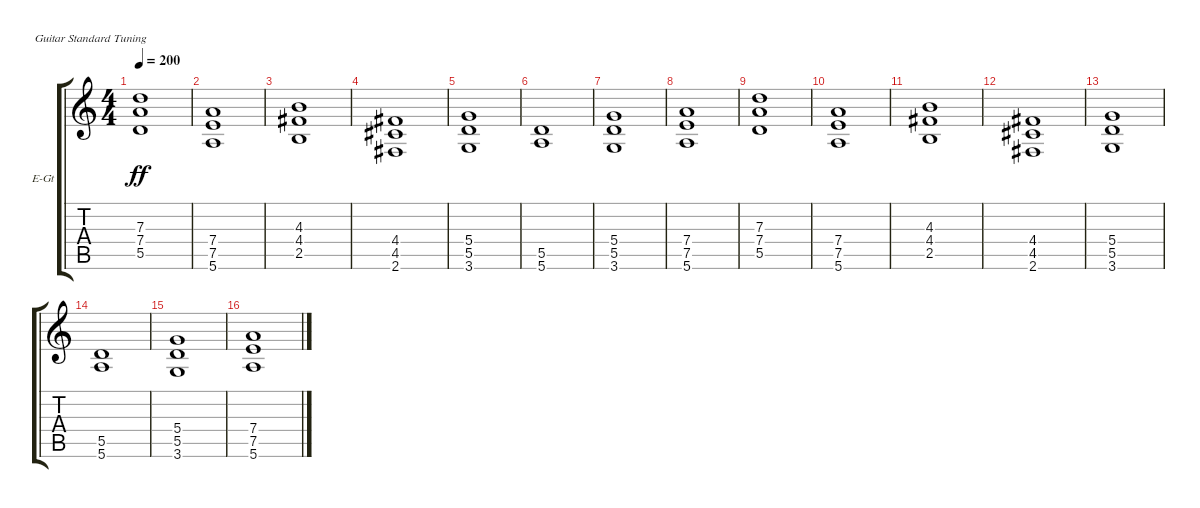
\bracketExtendMode groupsimilarinstruments
\firstSystemTrackNameOrientation horizontal
\otherSystemsTrackNameOrientation horizontal
\track ("Rhythme" "E-Gt") {instrument distortionguitar}
\staff {score tabs}
\tuning (E4 B3 G3 D3 A2 E2)
\ts (4 4)
\tempo 200
\clef g2
\ks c
(7.3 7.4 5.5).1{dy ff} |
(7.4 7.5 5.6).1 |
(4.3 4.4 2.5).1 |
(4.4 4.5 2.6).1 |
(5.4 5.5 3.6).1 |
(5.5 5.6).1 |
(5.4 5.5 3.6).1 |
(7.4 7.5 5.6).1 |
(7.3 7.4 5.5).1 |
(7.4 7.5 5.6).1 |
(4.3 4.4 2.5).1 |
(4.4 4.5 2.6).1 |
(5.4 5.5 3.6).1 |
(5.5 5.6).1 |
(5.4 5.5 3.6).1 |
(7.4 7.5 5.6).1
